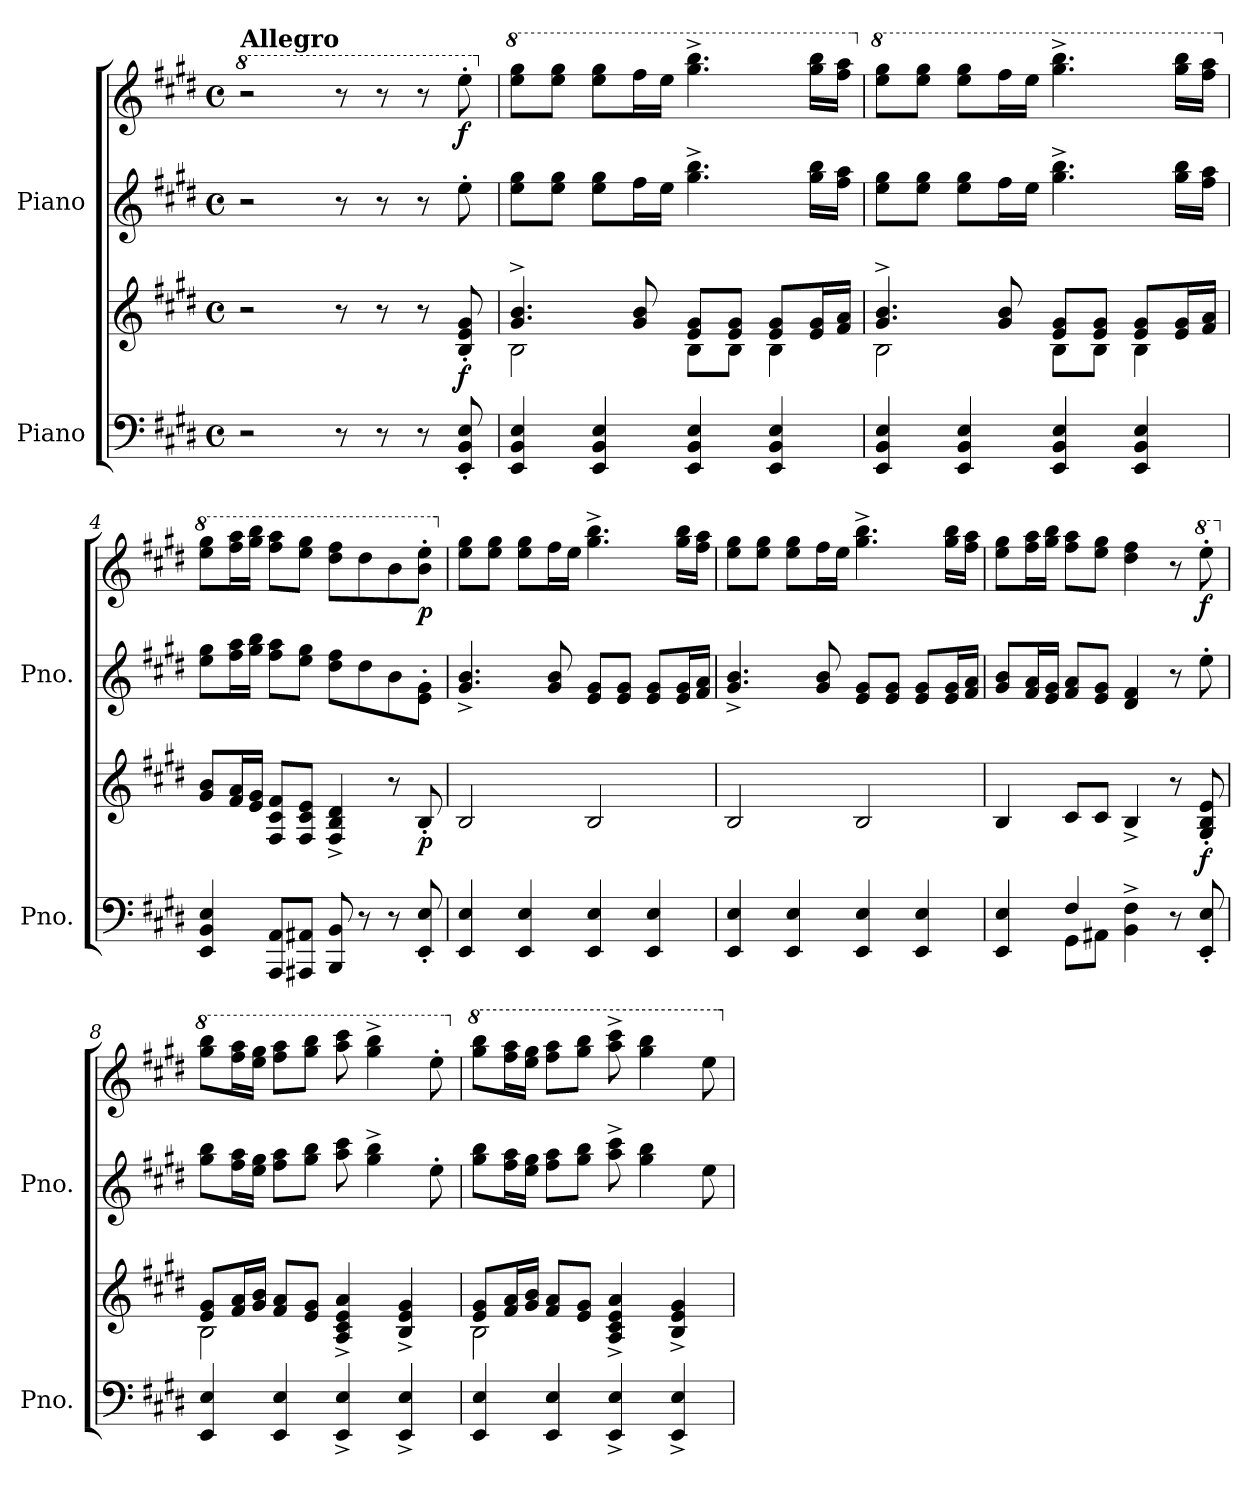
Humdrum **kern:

**kern	**kern	**dynam	**kern	**kern	**dynam
*part2	*part2	*part2	*part1	*part1	*part1
*staff4	*staff3	*staff3/4	*staff2	*staff1	*staff1/2
*I"Piano	*	*	*I"Piano	*	*
*I'Pno.	*	*	*I'Pno.	*	*
*clefF4	*clefG2	*	*clefG2	*clefG2	*
*k[f#c#g#d#]	*k[f#c#g#d#]	*	*k[f#c#g#d#]	*k[f#c#g#d#]	*
*M4/4	*M4/4	*	*M4/4	*M4/4	*
*met(c)	*met(c)	*	*met(c)	*met(c)	*
*	*	*	*	*8va	*
*MM110	*MM110	*	*MM110	*MM110	*
=1	=1	=1	=1	=1	=1
!	!	!	!	!LO:TX:a:B:t=Allegro	!
2r	2r	.	2r	2r	.
8r	8r	.	8r	8r	.
8r	8r	.	8r	8r	.
8r	8r	.	8r	8r	.
!	!	!LO:DY:b	!	!	!LO:DY:b
8EE/' 8BB/' 8E/'	8B/' 8e/' 8g#/'	f	8ee'\	8eee'\	f
=2	=2	=2	=2	=2	=2
*	*^	*	*	*	*
*	*	*	*	*	*X8va	*
*	*	*	*	*	*8va	*
4EE/ 4BB/ 4E/	4.g#/^ 4.b/^	2B\	.	8ee\ 8gg#\L	8eee\ 8ggg#\L	.
.	.	.	.	8ee\ 8gg#\J	8eee\ 8ggg#\J	.
4EE/ 4BB/ 4E/	.	.	.	8ee\ 8gg#\L	8eee\ 8ggg#\L	.
.	8g#/ 8b/	.	.	16ff#\L	16fff#\L	.
.	.	.	.	16ee\JJ	16eee\JJ	.
4EE/ 4BB/ 4E/	8e/ 8g#/L	8B\L	.	4.gg#\^ 4.bb\^	4.ggg#\^ 4.bbb\^	.
.	8e/ 8g#/J	8B\J	.	.	.	.
4EE/ 4BB/ 4E/	8e/ 8g#/L	4B\	.	.	.	.
.	16e/ 16g#/L	.	.	16gg#\ 16bb\LL	16ggg#\ 16bbb\LL	.
.	16f#/ 16a/JJ	.	.	16ff#\ 16aa\JJ	16fff#\ 16aaa\JJ	.
=3	=3	=3	=3	=3	=3	=3
*	*	*	*	*	*X8va	*
*	*	*	*	*	*8va	*
4EE/ 4BB/ 4E/	4.g#/^ 4.b/^	2B\	.	8ee\ 8gg#\L	8eee\ 8ggg#\L	.
.	.	.	.	8ee\ 8gg#\J	8eee\ 8ggg#\J	.
4EE/ 4BB/ 4E/	.	.	.	8ee\ 8gg#\L	8eee\ 8ggg#\L	.
.	8g#/ 8b/	.	.	16ff#\L	16fff#\L	.
.	.	.	.	16ee\JJ	16eee\JJ	.
4EE/ 4BB/ 4E/	8e/ 8g#/L	8B\L	.	4.gg#\^ 4.bb\^	4.ggg#\^ 4.bbb\^	.
.	8e/ 8g#/J	8B\J	.	.	.	.
4EE/ 4BB/ 4E/	8e/ 8g#/L	4B\	.	.	.	.
.	16e/ 16g#/L	.	.	16gg#\ 16bb\LL	16ggg#\ 16bbb\LL	.
.	16f#/ 16a/JJ	.	.	16ff#\ 16aa\JJ	16fff#\ 16aaa\JJ	.
*	*v	*v	*	*	*	*
=4	=4	=4	=4	=4	=4
*	*	*	*	*X8va	*
*	*	*	*	*8va	*
4EE/ 4BB/ 4E/	8g#/ 8b/L	.	8ee\ 8gg#\L	8eee\ 8ggg#\L	.
.	16f#/ 16a/L	.	16ff#\ 16aa\L	16fff#\ 16aaa\L	.
.	16e/ 16g#/JJ	.	16gg#\ 16bb\JJ	16ggg#\ 16bbb\JJ	.
8AAA/ 8AA/L	8F#/ 8c#/ 8f#/L	.	8ff#\ 8aa\L	8fff#\ 8aaa\L	.
8AAA#X/ 8AA#X/J	8F#/ 8c#/ 8e/J	.	8ee\ 8gg#\J	8eee\ 8ggg#\J	.
8BBB/ 8BB/	4F#/^ 4B/^ 4d#/^	.	8dd#\ 8ff#\L	8ddd#\ 8fff#\L	.
8r	.	.	8dd#\	8ddd#\	.
8r	8r	.	8b\	8bb\	.
!	!	!LO:DY:b	!	!	!LO:DY:b
8EE/' 8E/'	8B'/	p	8e\' 8g#\'J	8bb\' 8eee\'J	p
!!LO:LB:g=z
=5	=5	=5	=5	=5	=5
*	*	*	*	*X8va	*
4EE/ 4E/	2B/	.	4.g#/^ 4.b/^	8ee\ 8gg#\L	.
.	.	.	.	8ee\ 8gg#\J	.
4EE/ 4E/	.	.	.	8ee\ 8gg#\L	.
.	.	.	8g#/ 8b/	16ff#\L	.
.	.	.	.	16ee\JJ	.
4EE/ 4E/	2B/	.	8e/ 8g#/L	4.gg#\^ 4.bb\^	.
.	.	.	8e/ 8g#/J	.	.
4EE/ 4E/	.	.	8e/ 8g#/L	.	.
.	.	.	16e/ 16g#/L	16gg#\ 16bb\LL	.
.	.	.	16f#/ 16a/JJ	16ff#\ 16aa\JJ	.
=6	=6	=6	=6	=6	=6
4EE/ 4E/	2B/	.	4.g#/^ 4.b/^	8ee\ 8gg#\L	.
.	.	.	.	8ee\ 8gg#\J	.
4EE/ 4E/	.	.	.	8ee\ 8gg#\L	.
.	.	.	8g#/ 8b/	16ff#\L	.
.	.	.	.	16ee\JJ	.
4EE/ 4E/	2B/	.	8e/ 8g#/L	4.gg#\^ 4.bb\^	.
.	.	.	8e/ 8g#/J	.	.
4EE/ 4E/	.	.	8e/ 8g#/L	.	.
.	.	.	16e/ 16g#/L	16gg#\ 16bb\LL	.
.	.	.	16f#/ 16a/JJ	16ff#\ 16aa\JJ	.
=7	=7	=7	=7	=7	=7
*^	*	*	*	*	*
4EE/ 4E/	4ryy	4B/	.	8g#/ 8b/L	8ee\ 8gg#\L	.
.	.	.	.	16f#/ 16a/L	16ff#\ 16aa\L	.
.	.	.	.	16e/ 16g#/JJ	16gg#\ 16bb\JJ	.
8GG#\L	4F#/	8c#/L	.	8f#/ 8a/L	8ff#\ 8aa\L	.
8AA#X\J	.	8c#/J	.	8e/ 8g#/J	8ee\ 8gg#\J	.
4BB\^ 4F#\^	2ryy	4B^/	.	4d#/ 4f#/	4dd#\ 4ff#\	.
8r	.	8r	.	8r	8r	.
*	*	*	*	*	*8va	*
!	!	!	!LO:DY:b	!	!	!LO:DY:b
8EE/' 8E/'	.	8G#/' 8B/' 8e/'	f	8ee'\	8eee'\	f
*v	*v	*	*	*	*	*
=8	=8	=8	=8	=8	=8
*	*^	*	*	*	*
*	*	*	*	*	*X8va	*
*	*	*	*	*	*8va	*
4EE/ 4E/	8e/ 8g#/L	2B\	.	8gg#\ 8bb\L	8ggg#\ 8bbb\L	.
.	16f#/ 16a/L	.	.	16ff#\ 16aa\L	16fff#\ 16aaa\L	.
.	16g#/ 16b/JJ	.	.	16ee\ 16gg#\JJ	16eee\ 16ggg#\JJ	.
4EE/ 4E/	8f#/ 8a/L	.	.	8ff#\ 8aa\L	8fff#\ 8aaa\L	.
.	8e/ 8g#/J	.	.	8gg#\ 8bb\J	8ggg#\ 8bbb\J	.
4EE/^ 4E/^	4A/^ 4c#/^ 4e/^ 4a/^	2ryy	.	8aa\ 8ccc#\	8aaa\ 8cccc#\	.
.	.	.	.	4gg#\^ 4bb\^	4ggg#\^ 4bbb\^	.
4EE/^ 4E/^	4B/^ 4e/^ 4g#/^	.	.	.	.	.
.	.	.	.	8ee'\	8eee'\	.
!!LO:PB:g=z
=9	=9	=9	=9	=9	=9	=9
*	*	*	*	*	*X8va	*
*	*	*	*	*	*8va	*
4EE/ 4E/	8e/ 8g#/L	2B\	.	8gg#\ 8bb\L	8ggg#\ 8bbb\L	.
.	16f#/ 16a/L	.	.	16ff#\ 16aa\L	16fff#\ 16aaa\L	.
.	16g#/ 16b/JJ	.	.	16ee\ 16gg#\JJ	16eee\ 16ggg#\JJ	.
4EE/ 4E/	8f#/ 8a/L	.	.	8ff#\ 8aa\L	8fff#\ 8aaa\L	.
.	8e/ 8g#/J	.	.	8gg#\ 8bb\J	8ggg#\ 8bbb\J	.
4EE/^ 4E/^	4A/^ 4c#/^ 4e/^ 4a/^	2ryy	.	8aa\^ 8ccc#\^	8aaa\^ 8cccc#\^	.
.	.	.	.	4gg#\ 4bb\	4ggg#\ 4bbb\	.
4EE/^ 4E/^	4B/^ 4e/^ 4g#/^	.	.	.	.	.
.	.	.	.	8ee\	8eee\	.
*	*v	*v	*	*	*	*
*	*	*	*	*X8va	*
=	=	=	=	=	=
*-	*-	*-	*-	*-	*-
